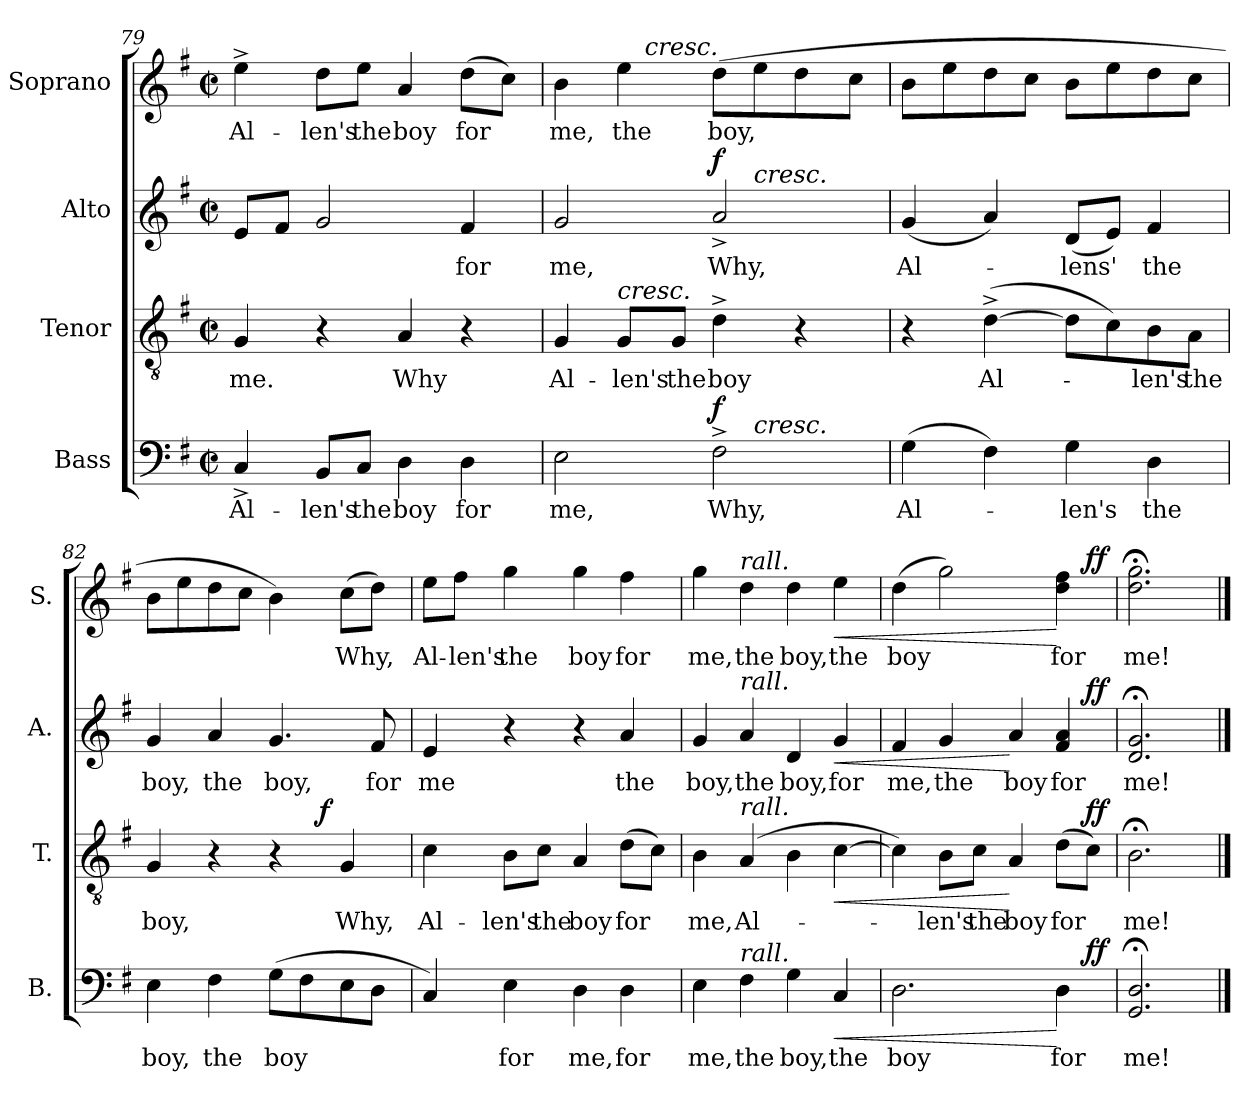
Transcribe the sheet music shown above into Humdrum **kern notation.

**kern	**text	**dynam	**kern	**text	**dynam	**kern	**text	**dynam	**kern	**text	**dynam
*part4	*part4	*part4	*part3	*part3	*part3	*part2	*part2	*part2	*part1	*part1	*part1
*staff4	*staff4	*staff4	*staff3	*staff3	*staff3	*staff2	*staff2	*staff2	*staff1	*staff1	*staff1
*I"Bass	*	*	*I"Tenor	*	*	*I"Alto	*	*	*I"Soprano	*	*
*I'B.	*	*	*I'T.	*	*	*I'A.	*	*	*I'S.	*	*
!!LO:LB:g=z
*clefF4	*	*	*clefGv2	*	*	*clefG2	*	*	*clefG2	*	*
*	*	*	*ITrd7c12	*	*	*	*	*	*	*	*
*k[f#]	*	*	*k[f#]	*	*	*k[f#]	*	*	*k[f#]	*	*
*G:	*	*	*G:	*	*	*G:	*	*	*G:	*	*
*M2/2	*	*	*M2/2	*	*	*M2/2	*	*	*M2/2	*	*
*met(c|)	*	*	*met(c|)	*	*	*met(c|)	*	*	*met(c|)	*	*
=79	=79	=79	=79	=79	=79	=79	=79	=79	=79	=79	=79
!	!LO:LY:b	!	!	!LO:LY:b	!	!	!	!	!	!LO:LY:b	!
4C^</	Al-	.	4GG/	me.	.	8e/L	.	.	4ee^>\	Al-	.
.	.	.	.	.	.	8f#/J	.	.	.	.	.
!	!LO:LY:b	!	!	!	!	!	!	!	!	!LO:LY:b	!
8BB/L	-len's	.	4r	.	.	2g/	.	.	8dd\L	-len's	.
!	!LO:LY:b	!	!	!	!	!	!	!	!	!LO:LY:b	!
8C/J	the	.	.	.	.	.	.	.	8ee\J	the	.
!	!LO:LY:b	!	!	!LO:LY:b	!	!	!	!	!	!LO:LY:b	!
4D\	boy	.	4AA/	Why	.	.	.	.	4a/	boy	.
!	!LO:LY:b	!	!	!	!	!	!LO:LY:b	!	!	!LO:LY:b	!
4D\	for	.	4r	.	.	4f#/	for	.	(>8dd\L	for	.
.	.	.	.	.	.	.	.	.	8cc\J)	.	.
=80	=80	=80	=80	=80	=80	=80	=80	=80	=80	=80	=80
!	!LO:LY:b	!	!	!LO:LY:b	!	!	!LO:LY:b	!	!	!LO:LY:b	!
*^	*	*	*	*	*	*^	*	*	*^	*	*
2E\	2ryy	me,	.	4GG/	Al-	.	2g/	2ryy	me,	.	4b\	4ryy	me,	.
!	!	!	!	!LO:TX:a:i:t=cresc.	!	!	!	!	!	!	!	!	!	!
!	!	!	!	!	!LO:LY:b	!	!	!	!	!	!	!	!LO:LY:b	!
.	.	.	.	8GG/L	-len's	.	.	.	.	.	4ee\	16ryy	the	.
!	!	!	!	!	!	!	!	!	!	!	!	!LO:TX:a:i:t=cresc.	!	!
.	.	.	.	.	.	.	.	.	.	.	.	2ryy	.	.
!	!	!	!	!	!LO:LY:b	!	!	!	!	!	!	!	!	!
.	.	.	.	8GG/J	the	.	.	.	.	.	.	.	.	.
!	!	!LO:LY:b	!LO:DY:a	!	!LO:LY:b	!	!	!	!LO:LY:b	!LO:DY:a	!	!	!LO:LY:b	!
2F#^>\	8ryy	Why,	f	4D^>\	boy	.	2a^</	8ryy	Why,	f	(>8dd\L	.	boy,	.
!	!	!	!	!	!	!	!	!LO:TX:a:i:t=cresc.	!	!	!	!	!	!
!	!LO:TX:a:i:t=cresc.	!	!	!	!	!	!	!	!	!	!	!	!	!
.	4.ryy	.	.	.	.	.	.	4.ryy	.	.	8ee\	.	.	.
.	.	.	.	4r	.	.	.	.	.	.	8dd\	.	.	.
.	.	.	.	.	.	.	.	.	.	.	.	8.ryy	.	.
.	.	.	.	.	.	.	.	.	.	.	8cc\J	.	.	.
=81	=81	=81	=81	=81	=81	=81	=81	=81	=81	=81	=81	=81	=81	=81
!	!	!LO:LY:b	!	!	!	!	!	!	!LO:LY:b	!	!	!	!	!
*	*	*	*	*	*	*	*v	*v	*	*	*	*	*	*
*v	*v	*	*	*	*	*	*	*	*	*v	*v	*	*
(>4G\	Al-	.	4r	.	.	(<4g/	Al-	.	8b\L	.	.
.	.	.	.	.	.	.	.	.	8ee\	.	.
!	!	!	!	!LO:LY:b	!	!	!	!	!	!	!
4F#\)	.	.	(>[>4D^>\	Al-	.	4a/)	.	.	8dd\	.	.
.	.	.	.	.	.	.	.	.	8cc\J	.	.
!	!LO:LY:b	!	!	!	!	!	!LO:LY:b	!	!	!	!
4G\	-len's	.	8D\L]	.	.	(<8d/L	-lens'	.	8b\L	.	.
.	.	.	8C\)	.	.	8e/J)	.	.	8ee\	.	.
!	!LO:LY:b	!	!	!LO:LY:b	!	!	!LO:LY:b	!	!	!	!
4D\	the	.	8BB\	-len's	.	4f#/	the	.	8dd\	.	.
!	!	!	!	!LO:LY:b	!	!	!	!	!	!	!
.	.	.	8AA\J	the	.	.	.	.	8cc\J	.	.
=82	=82	=82	=82	=82	=82	=82	=82	=82	=82	=82	=82
!	!LO:LY:b	!	!	!LO:LY:b	!	!	!LO:LY:b	!	!	!	!
*	*	*	*^	*	*	*	*	*	*	*	*
4E\	boy,	.	4GG/	2ryy	boy,	.	4g/	boy,	.	8b\L	.	.
.	.	.	.	.	.	.	.	.	.	8ee\	.	.
!	!LO:LY:b	!	!	!	!	!	!	!LO:LY:b	!	!	!	!
4F#\	the	.	4r	.	.	.	4a/	the	.	8dd\	.	.
.	.	.	.	.	.	.	.	.	.	8cc\J	.	.
!	!LO:LY:b	!	!	!	!	!	!	!LO:LY:b	!	!	!	!
(>8G\L	boy	.	4r	8.ryy	.	.	4.g/	boy,	.	4b\)	.	.
8F#\	.	.	.	.	.	.	.	.	.	.	.	.
!	!	!	!	!	!	!LO:DY:a	!	!	!	!	!	!
.	.	.	.	4ryy	.	f	.	.	.	.	.	.
!	!	!	!	!	!LO:LY:b	!	!	!	!	!	!LO:LY:b	!
8E\	.	.	4GG/	.	Why,	.	.	.	.	(>8cc\L	Why,	.
!	!	!	!	!	!	!	!	!LO:LY:b	!	!	!	!
8D\J	.	.	.	.	.	.	8f#/	for	.	8dd\J)	.	.
.	.	.	.	16ryy	.	.	.	.	.	.	.	.
!!LO:LB:g=z
=83	=83	=83	=83	=83	=83	=83	=83	=83	=83	=83	=83	=83
!	!	!	!	!	!LO:LY:b	!	!	!LO:LY:b	!	!	!LO:LY:b	!
*	*	*	*v	*v	*	*	*	*	*	*	*	*
4C/)	.	.	4C\	Al-	.	4e/	me	.	8ee\L	Al-	.
!	!	!	!	!	!	!	!	!	!	!LO:LY:b	!
.	.	.	.	.	.	.	.	.	8ff#\J	-len's	.
!	!LO:LY:b	!	!	!LO:LY:b	!	!	!	!	!	!LO:LY:b	!
4E\	for	.	8BB\L	-len's	.	4r	.	.	4gg\	the	.
!	!	!	!	!LO:LY:b	!	!	!	!	!	!	!
.	.	.	8C\J	the	.	.	.	.	.	.	.
!	!LO:LY:b	!	!	!LO:LY:b	!	!	!	!	!	!LO:LY:b	!
4D\	me,	.	4AA/	boy	.	4r	.	.	4gg\	boy	.
!	!LO:LY:b	!	!	!LO:LY:b	!	!	!LO:LY:b	!	!	!LO:LY:b	!
4D\	for	.	(>8D\L	for	.	4a/	the	.	4ff#\	for	.
.	.	.	8C\J)	.	.	.	.	.	.	.	.
=84	=84	=84	=84	=84	=84	=84	=84	=84	=84	=84	=84
!	!LO:LY:b	!	!	!LO:LY:b	!	!	!LO:LY:b	!	!	!LO:LY:b	!
4E\	me,	.	4BB\	me,	.	4g/	boy,	.	4gg\	me,	.
!	!	!	!	!	!	!	!	!	!LO:TX:a:i:t=rall.	!	!
!	!	!	!	!	!	!LO:TX:a:i:t=rall.	!	!	!	!	!
!	!	!	!LO:TX:a:i:t=rall.	!	!	!	!	!	!	!	!
!LO:TX:a:i:t=rall.	!	!	!	!	!	!	!	!	!	!	!
!	!LO:LY:b	!	!	!LO:LY:b	!	!	!LO:LY:b	!	!	!LO:LY:b	!
4F#\	the	.	(4AA/	Al-	.	4a/	the	.	4dd\	the	.
!	!LO:LY:b	!	!	!	!	!	!LO:LY:b	!	!	!LO:LY:b	!
4G\	boy,	.	4BB\	.	.	4d/	boy,	.	4dd\	boy,	.
!	!LO:LY:b	!LO:HP:b	!	!	!LO:HP:b	!	!LO:LY:b	!LO:HP:b	!	!LO:LY:b	!LO:HP:b
4C/	the	<	[>4C\	.	<	4g/	for	<	4ee\	the	<
=85	=85	=85	=85	=85	=85	=85	=85	=85	=85	=85	=85
!	!LO:LY:b	!	!	!	!	!	!LO:LY:b	!	!	!LO:LY:b	!
*^	*	*	*	*	*	*^	*	*	*^	*	*
2.D\	2..ryy	boy	.	4C\])	.	.	4f#/	2..ryy	me,	.	(>4dd\	2..ryy	boy	.
!	!	!	!	!	!LO:LY:b	!	!	!	!LO:LY:b	!	!	!	!	!
.	.	.	.	8BB\L	-len's	.	4g/	.	the	.	2gg\)	.	.	.
!	!	!	!	!	!LO:LY:b	!	!	!	!	!	!	!	!	!
.	.	.	.	8C\J	the	.	.	.	.	.	.	.	.	.
!	!	!	!	!	!LO:LY:b	!	!	!	!LO:LY:b	!	!	!	!	!
.	.	.	.	4AA/	boy	[	4a/	.	boy	[	.	.	.	.
!	!	!LO:LY:b	!	!	!LO:LY:b	!	!	!	!LO:LY:b	!	!	!	!LO:LY:b	!
4D\	.	for	[	(>8D\L	for	.	4f#/ 4a/	.	for	.	4dd\ 4ff#\	.	for	[
!	!	!	!LO:DY:a	!	!	!LO:DY:a	!	!	!	!LO:DY:a	!	!	!	!LO:DY:a
.	8ryy	.	ff	8C\J)	.	ff	.	8ryy	.	ff	.	8ryy	.	ff
=86	=86	=86	=86	=86	=86	=86	=86	=86	=86	=86	=86	=86	=86	=86
!	!	!LO:LY:b	!	!	!LO:LY:b	!	!	!	!LO:LY:b	!	!	!	!LO:LY:b	!
*	*	*	*	*	*	*	*v	*v	*	*	*	*	*	*
*v	*v	*	*	*	*	*	*	*	*	*v	*v	*	*
2.GG/;< 2.D/;<	me!	.	2.BB;<\	me!	.	2.d/;< 2.g/;<	me!	.	2.dd\;< 2.gg\;<	me!	.
==	==	==	==	==	==	==	==	==	==	==	==
*-	*-	*-	*-	*-	*-	*-	*-	*-	*-	*-	*-
